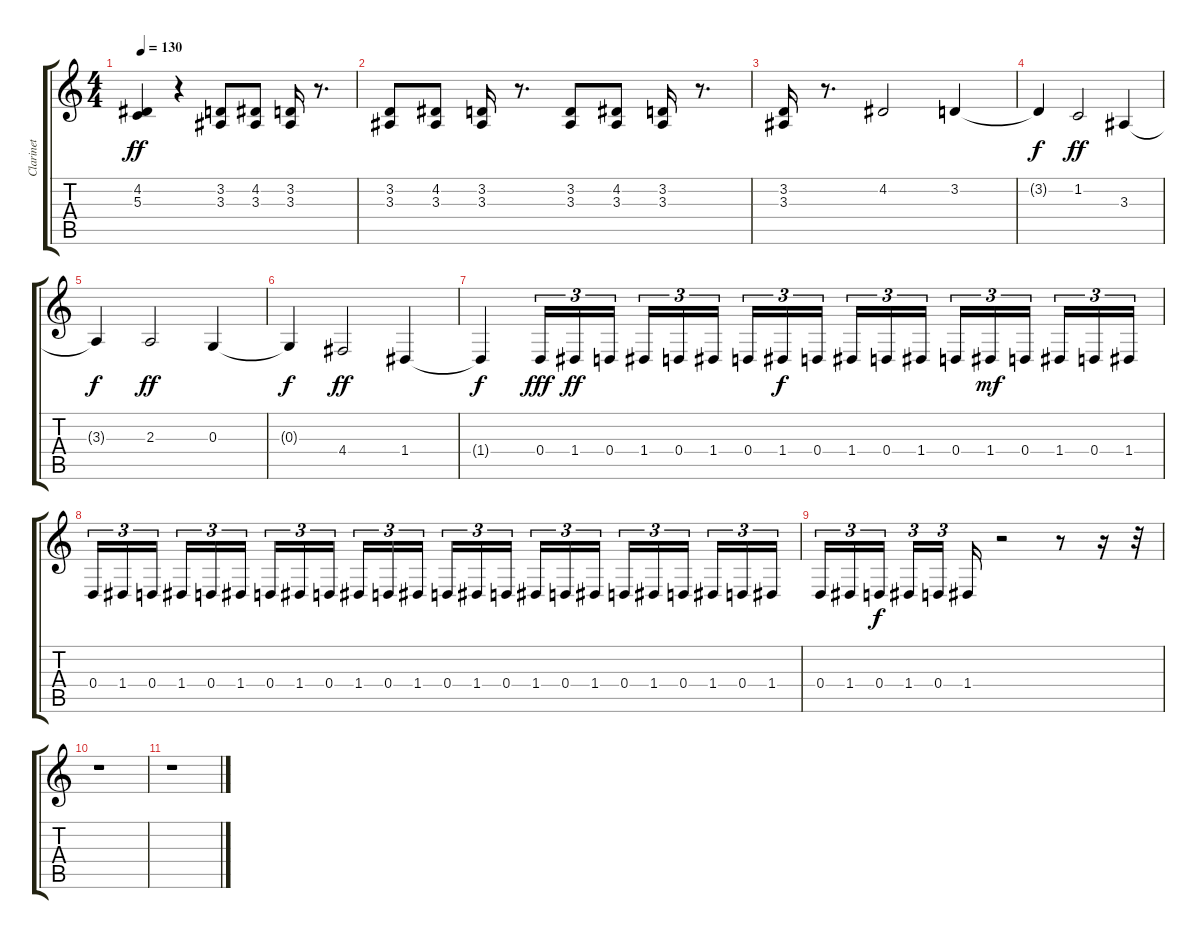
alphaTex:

\track ("Clarinet" "Clarinet") {instrument clarinet}
\staff {score tabs}
\tuning (E4 B3 G3 D3 A2 E2) {hide}
\ts (4 4)
\tempo 130
\clef g2
\ks c
(4.2 5.3).4{dy ff} r.4 (3.2 3.3).8 (4.2 3.3).8 (3.2 3.3).16 r.8{d} |
(3.2 3.3).8 (4.2 3.3).8 (3.2 3.3).16 r.8{d} (3.2 3.3).8 (4.2 3.3).8 (3.2 3.3).16 r.8{d} |
(3.2 3.3).16 r.8{d} 4.2.2 3.2.4 |
3.2{t}.4{dy f} 1.2.2{dy ff} 3.3.4 |
3.3{t}.4{dy f} 2.3.2{dy ff} 0.3.4 |
0.3{t}.4{dy f} 4.4.2{dy ff} 1.4.4 |
1.4{t}.4{dy f} 0.4.16{tu (3 2) dy fff} 1.4.16{tu (3 2) dy ff} 0.4.16{tu (3 2)} 1.4.16{tu (3 2)} 0.4.16{tu (3 2)} 1.4.16{tu (3 2)} 0.4.16{tu (3 2)} 1.4.16{tu (3 2) dy f} 0.4.16{tu (3 2)} 1.4.16{tu (3 2)} 0.4.16{tu (3 2)} 1.4.16{tu (3 2)} 0.4.16{tu (3 2)} 1.4.16{tu (3 2) dy mf} 0.4.16{tu (3 2)} 1.4.16{tu (3 2)} 0.4.16{tu (3 2)} 1.4.16{tu (3 2)} |
0.4.16{tu (3 2)} 1.4.16{tu (3 2)} 0.4.16{tu (3 2)} 1.4.16{tu (3 2)} 0.4.16{tu (3 2)} 1.4.16{tu (3 2)} 0.4.16{tu (3 2)} 1.4.16{tu (3 2)} 0.4.16{tu (3 2)} 1.4.16{tu (3 2)} 0.4.16{tu (3 2)} 1.4.16{tu (3 2)} 0.4.16{tu (3 2)} 1.4.16{tu (3 2)} 0.4.16{tu (3 2)} 1.4.16{tu (3 2)} 0.4.16{tu (3 2)} 1.4.16{tu (3 2)} 0.4.16{tu (3 2)} 1.4.16{tu (3 2)} 0.4.16{tu (3 2)} 1.4.16{tu (3 2)} 0.4.16{tu (3 2)} 1.4.16{tu (3 2)} |
0.4.16{tu (3 2)} 1.4.16{tu (3 2)} 0.4.16{tu (3 2) dy f} 1.4.16{tu (3 2)} 0.4.16{tu (3 2)} 1.4.16 r.2 r.8 r.16 r.32 |
r.1 |
r.1
